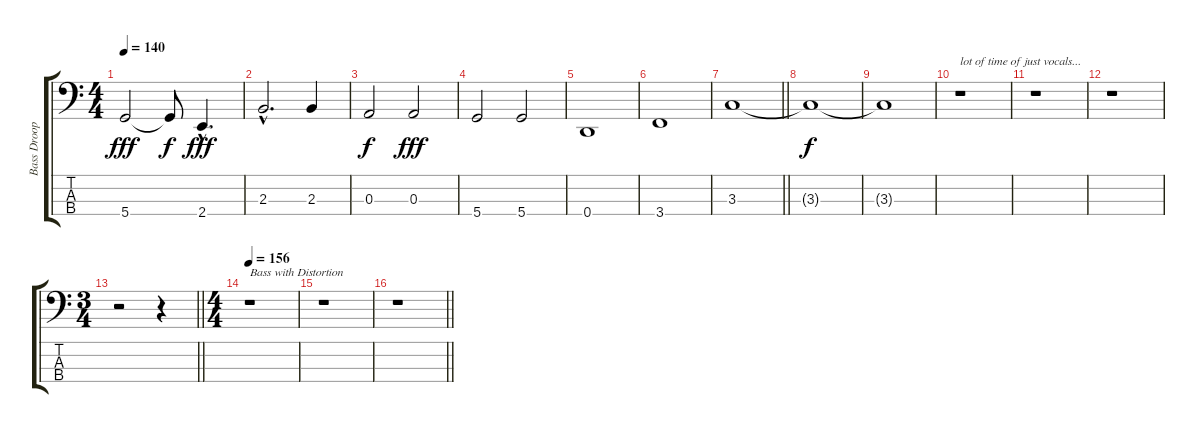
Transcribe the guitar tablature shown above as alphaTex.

\track ("Bass Droopped D" "Bass Droop") {instrument electricbassfinger}
\staff {score tabs}
\tuning (G2 D2 A1 D1) {hide}
\ts (4 4)
\tempo 140
\clef f4
\ks c
5.4.2{dy fff} 5.4{t}.8{dy f} 2.4{hac}.4{d dy fff} |
2.3{hac}.2{d} 2.3.4 |
0.3.2{dy f} 0.3.2{dy fff} |
5.4.2 5.4.2 |
0.4.1 |
3.4.1 |
\barLineRight lightlight
3.3.1 |
3.3{t}.1{dy f} |
3.3{t}.1 |
r.1{txt "lot of time of just vocals..."} |
r.1 |
r.1 |
\ts (3 4)
\barLineRight lightlight
r.2 r.4 |
\ts (4 4)
\tempo 156
r.1{txt "Bass with Distortion"} |
r.1 |
\barLineRight lightlight
r.1
